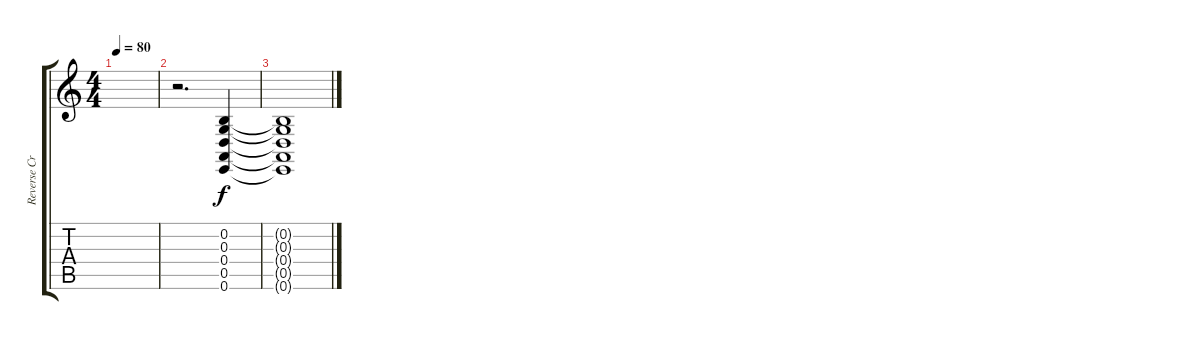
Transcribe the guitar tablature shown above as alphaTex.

\track ("Reverse Crash" "Reverse Cr") {instrument reversecymbal}
\staff {score tabs}
\tuning (E4 B3 G3 D3 A2 E2) {hide}
\ts (4 4)
\tempo 80
\clef g2
\ks c
|
r.2{d} (0.2 0.3 0.4 0.5 0.6).4 |
(0.2{t} 0.3{t} 0.4{t} 0.5{t} 0.6{t}).1
